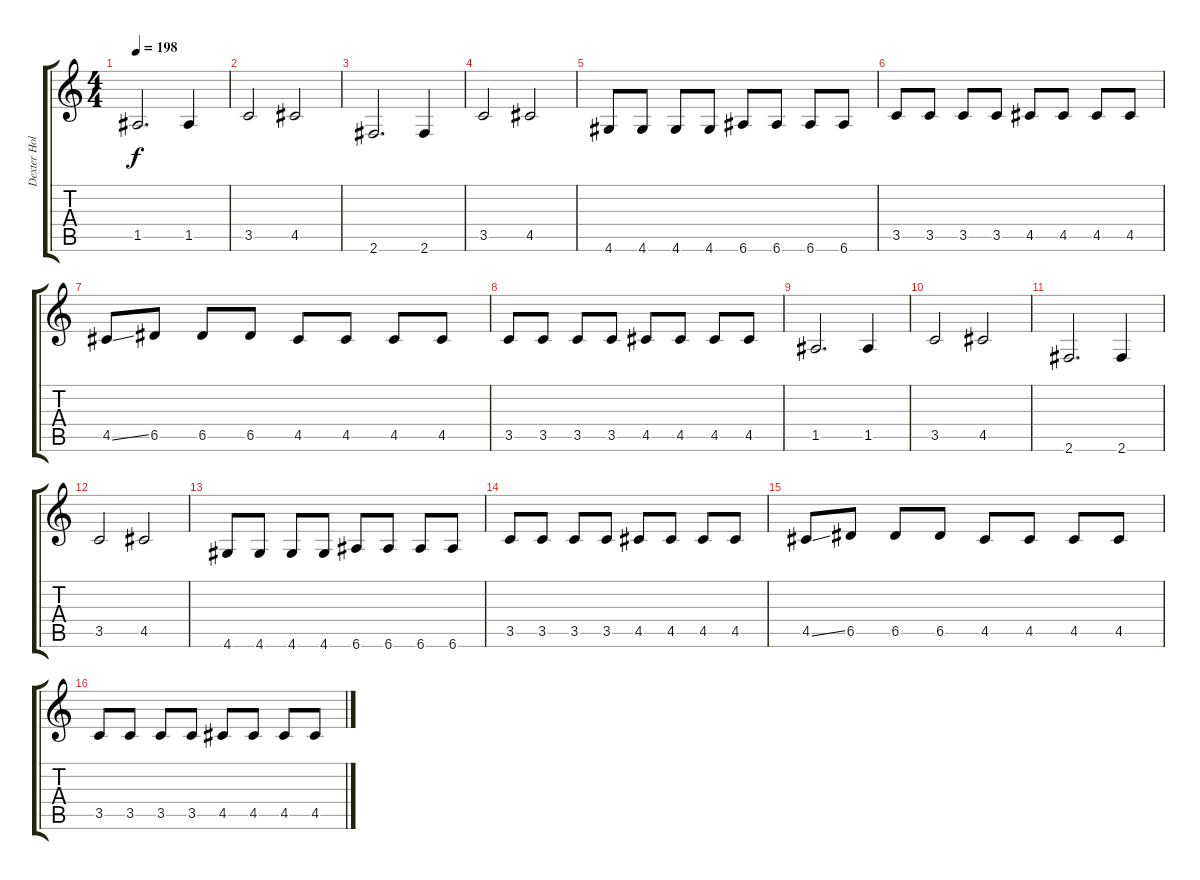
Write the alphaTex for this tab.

\track ("Dexter Holland" "Dexter Hol") {instrument distortionguitar}
\staff {score tabs}
\tuning (E4 B3 G3 D3 A2 E2) {hide}
\ts (4 4)
\tempo 198
\clef g2
\ks c
1.5.2{d dy f} 1.5.4 |
3.5.2 4.5.2 |
2.6.2{d} 2.6.4 |
3.5.2 4.5.2 |
4.6.8 4.6.8 4.6.8 4.6.8 6.6.8 6.6.8 6.6.8 6.6.8 |
3.5.8 3.5.8 3.5.8 3.5.8 4.5.8 4.5.8 4.5.8 4.5.8 |
4.5{ss}.8 6.5.8 6.5.8 6.5.8 4.5.8 4.5.8 4.5.8 4.5.8 |
3.5.8 3.5.8 3.5.8 3.5.8 4.5.8 4.5.8 4.5.8 4.5.8 |
1.5.2{d} 1.5.4 |
3.5.2 4.5.2 |
2.6.2{d} 2.6.4 |
3.5.2 4.5.2 |
4.6.8 4.6.8 4.6.8 4.6.8 6.6.8 6.6.8 6.6.8 6.6.8 |
3.5.8 3.5.8 3.5.8 3.5.8 4.5.8 4.5.8 4.5.8 4.5.8 |
4.5{ss}.8 6.5.8 6.5.8 6.5.8 4.5.8 4.5.8 4.5.8 4.5.8 |
3.5.8 3.5.8 3.5.8 3.5.8 4.5.8 4.5.8 4.5.8 4.5.8
